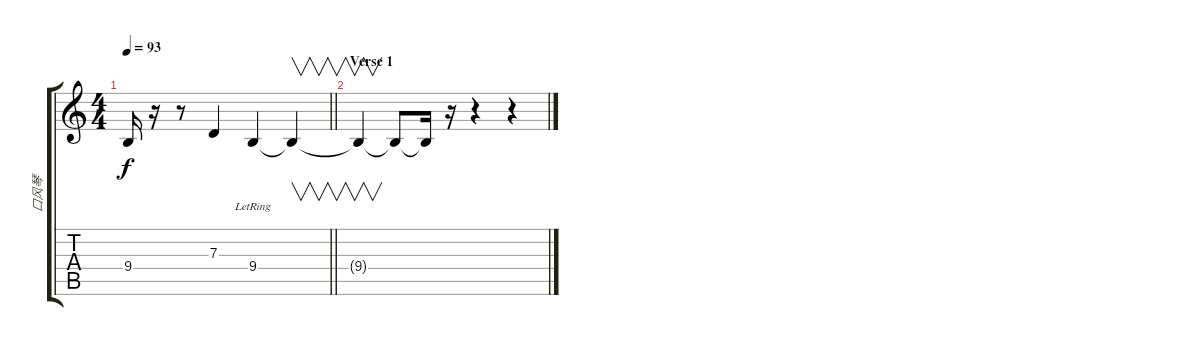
\track ("口风琴" "口风琴") {instrument oboe}
\staff {score tabs}
\tuning (E4 B3 G3 D3 A2 E2) {hide}
\ts (4 4)
\tempo 93
\clef g2
\barLineRight lightlight
\ks c
9.4{t}.16{dy f} r.16 r.8 7.3.4 9.4{lr}.4 9.4{t}.4{v} |
\section ("" "Verse 1")
9.4{t}.4{v} 9.4{t}.8 9.4{t}.16 r.16 r.4 r.4
